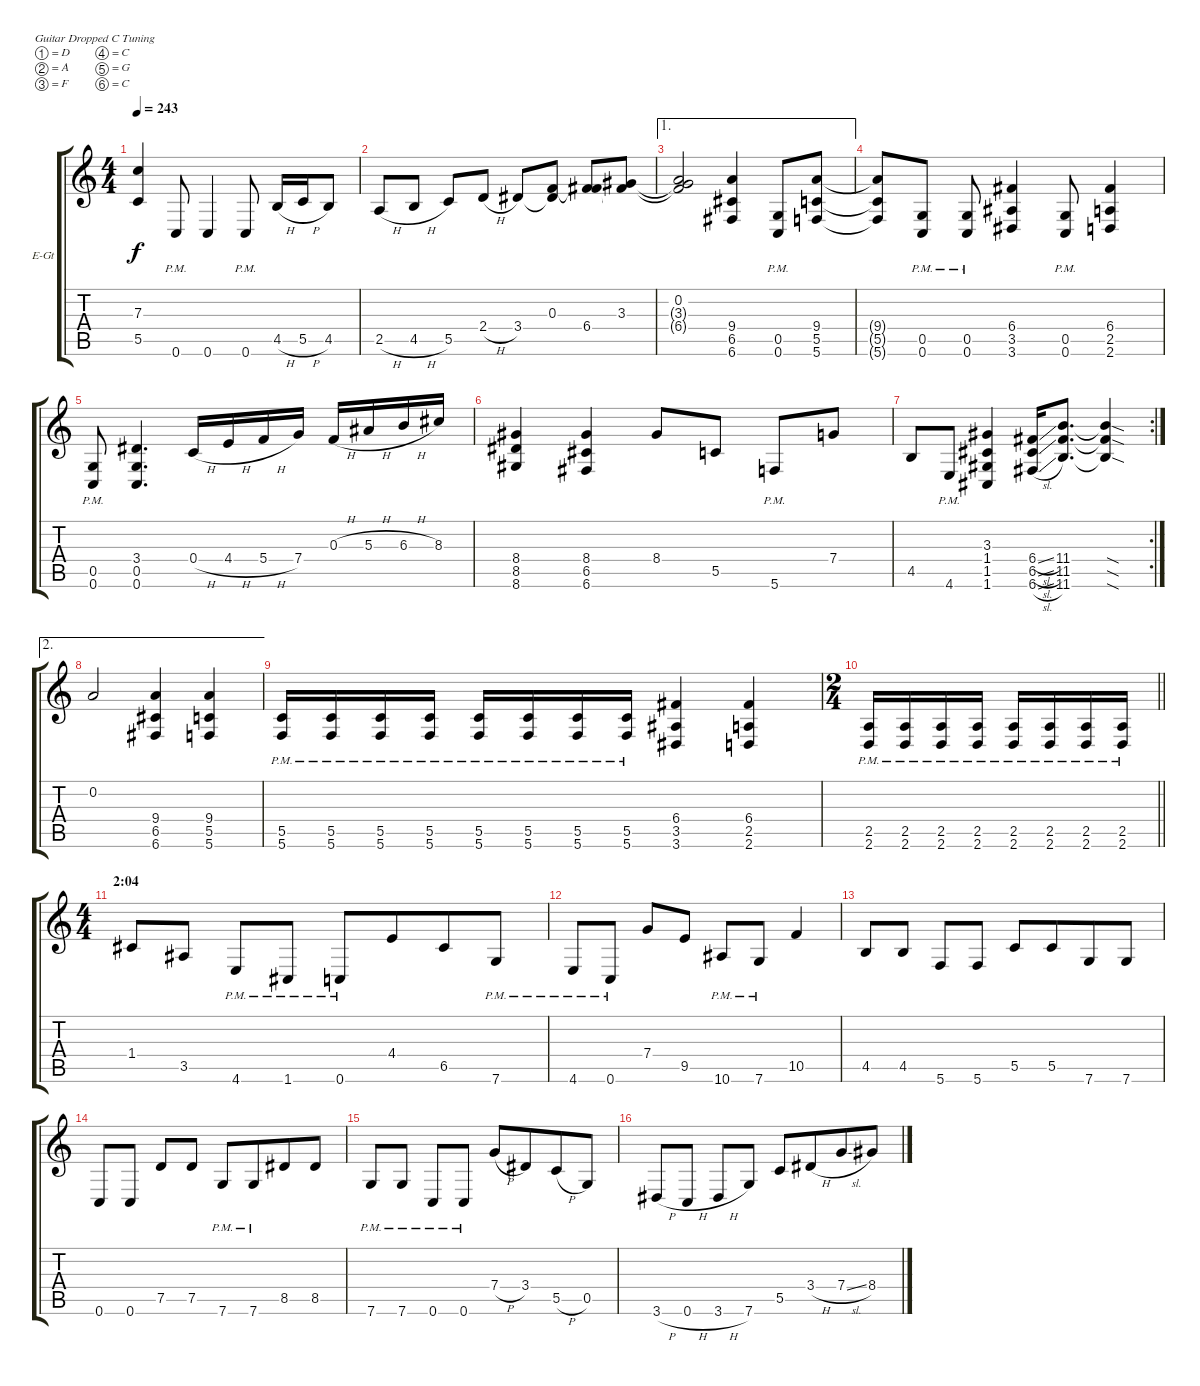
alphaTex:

\bracketExtendMode groupsimilarinstruments
\firstSystemTrackNameOrientation horizontal
\otherSystemsTrackNameOrientation horizontal
\track ("Left Guitar" "E-Gt") {instrument distortionguitar}
\staff {score tabs}
\tuning (D4 A3 F3 C3 G2 C2)
\ts (4 4)
\tempo 243
\clef g2
\ks c
(7.3 5.5).4{dy f} 0.6{pm}.8 0.6.4 0.6{pm}.8 4.5{h}.16 5.5{h}.16 4.5.8 |
2.5{h}.8 4.5{h}.8 5.5.8 2.4{h}.8 3.4.8 (0.3 3.4{t}).8 (0.3{t} 6.4).8 (3.3 6.4{t}).8 |
\ae 1
(0.2 3.3{t} 6.4{t}).2 (9.4 6.5 6.6).4 (0.5{pm} 0.6{pm}).8 (9.4 5.5 5.6).8 |
(9.4{t} 5.5{t} 5.6{t}).8 (0.5{pm} 0.6{pm}).8 (0.5{pm} 0.6{pm}).8 (6.4 3.5 3.6).4 (0.5{pm} 0.6{pm}).8 (6.4 2.5 2.6).4 |
(0.5{pm} 0.6{pm}).8 (3.4 0.5 0.6).4{d} 0.4{h}.16 4.4{h}.16 5.4{h}.16 7.4.16 0.3{h}.16 5.3{h}.16 6.3{h}.16 8.3.16 |
(8.4 8.5 8.6).4 (8.4 6.5 6.6).4 8.4.8 5.5.8 5.6{pm}.8 7.4.8 |
\rc 2
4.5.8 4.6{pm}.8 (3.3 1.4 1.5 1.6).4 (6.4{sl} 6.5{sl} 6.6{sl}).16 (11.4 11.5 11.6).8{d} (11.4{sod t} 11.5{sod t} 11.6{sod t}).4 |
\ae 2
0.2.2 (9.4 6.5 6.6).4 (9.4 5.5 5.6).4 |
(5.5{pm} 5.6{pm}).16 (5.5{pm} 5.6{pm}).16 (5.5{pm} 5.6{pm}).16 (5.5{pm} 5.6{pm}).16 (5.5{pm} 5.6{pm}).16 (5.5{pm} 5.6{pm}).16 (5.5{pm} 5.6{pm}).16 (5.5{pm} 5.6{pm}).16 (6.4 3.5 3.6).4 (6.4 2.5 2.6).4 |
\ts (2 4)
\beaming (8 2 2)
\barLineRight lightlight
(2.5{pm} 2.6{pm}).16 (2.5{pm} 2.6{pm}).16 (2.5{pm} 2.6{pm}).16 (2.5{pm} 2.6{pm}).16 (2.5{pm} 2.6{pm}).16 (2.5{pm} 2.6{pm}).16 (2.5{pm} 2.6{pm}).16 (2.5{pm} 2.6{pm}).16 |
\ts (4 4)
\beaming (8 2 2 4)
\section ("" "2:04")
1.4.8 3.5.8 4.6{pm}.8 1.6{pm}.8 0.6{pm}.8 4.4.8 6.5.8 7.6{pm}.8 |
4.6{pm}.8 0.6{pm}.8 7.4.8 9.5.8 10.6{pm}.8 7.6{pm}.8 10.5.4 |
4.5.8 4.5.8 5.6.8 5.6.8 5.5.8 5.5.8 7.6.8 7.6.8 |
0.6.8 0.6.8 7.5.8 7.5.8 7.6{pm}.8 7.6{pm}.8 8.5.8 8.5.8 |
7.6{pm}.8 7.6{pm}.8 0.6{pm}.8 0.6{pm}.8 7.4{h}.8 3.4.8 5.5{h}.8 0.5.8 |
3.6{h}.8 0.6{h}.8 3.6{h}.8 7.6.8 5.5.8 3.4{h}.8 7.4{sl}.8 8.4.8
